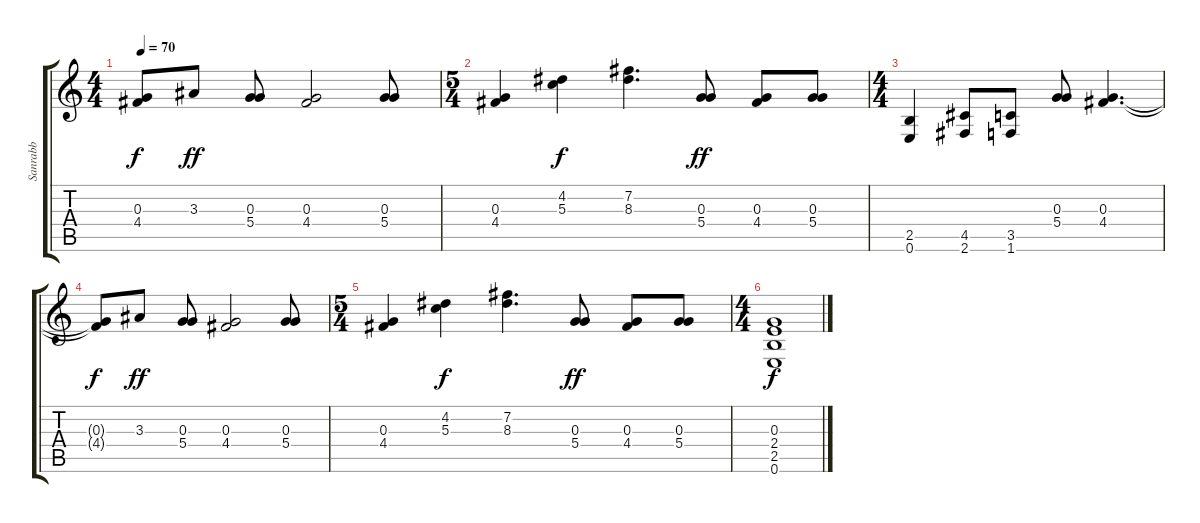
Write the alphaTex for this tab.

\track ("Sanrabb" "Sanrabb") {instrument distortionguitar}
\staff {score tabs}
\tuning (E4 B3 G3 D3 A2 E2) {hide}
\ts (4 4)
\tempo 70
\clef g2
\ks c
(0.3{t} 4.4{t}).8{dy f} 3.3.8{dy ff} (0.3 5.4).8 (0.3 4.4).2 (0.3 5.4).8 |
\ts (5 4)
(0.3 4.4).4 (4.2 5.3).4{dy f} (7.2 8.3).4{d} (0.3 5.4).8{dy ff} (0.3 4.4).8 (0.3 5.4).8 |
\ts (4 4)
(2.5 0.6).4 (4.5 2.6).8 (3.5 1.6).8 (0.3 5.4).8 (0.3 4.4).4{d} |
(0.3{t} 4.4{t}).8{dy f} 3.3.8{dy ff} (0.3 5.4).8 (0.3 4.4).2 (0.3 5.4).8 |
\ts (5 4)
(0.3 4.4).4 (4.2 5.3).4{dy f} (7.2 8.3).4{d} (0.3 5.4).8{dy ff} (0.3 4.4).8 (0.3 5.4).8 |
\ts (4 4)
(0.3 2.4 2.5 0.6).1{dy f}
